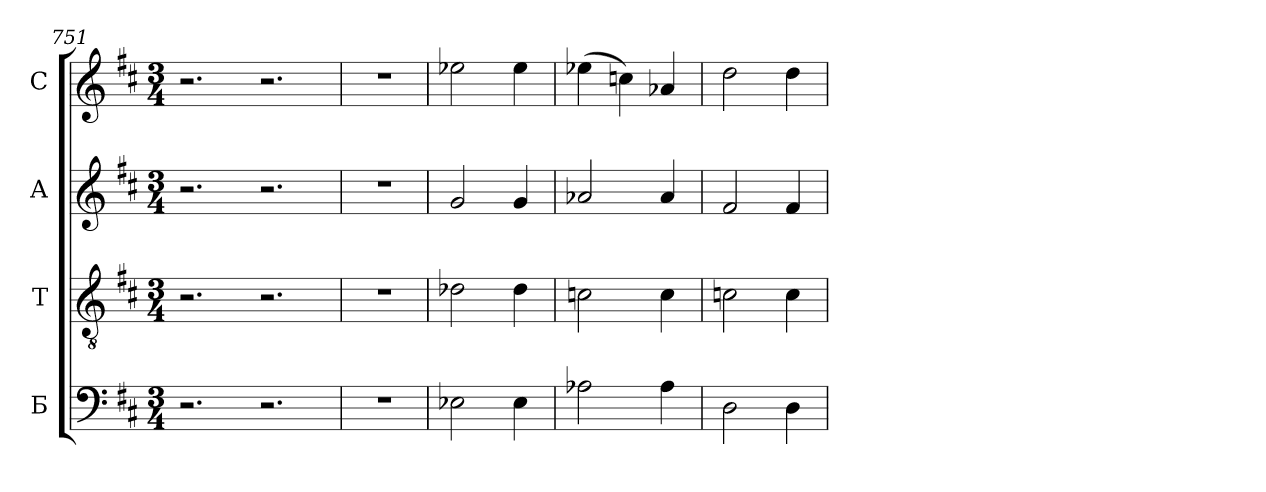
**kern	**kern	**kern	**kern
*part4	*part3	*part2	*part1
*staff4	*staff3	*staff2	*staff1
*I"Б	*I"Т	*I"А	*I"С
!!LO:PB:g=z
*clefF4	*clefGv2	*clefG2	*clefG2
*k[f#c#]	*k[f#c#]	*k[f#c#]	*k[f#c#]
*D:	*D:	*D:	*D:
*M3/4	*M3/4	*M3/4	*M3/4
=751	=751	=751	=751
2.r	2.r	2.r	2.r
2.r	2.r	2.r	2.r
=752	=752	=752	=752
2.r	2.r	2.r	2.r
=753	=753	=753	=753
2E-X\	2d-X\	2g/	2ee-X\
4E-\	4d-\	4g/	4ee-\
=754	=754	=754	=754
2A-X\	2cn\	2a-X/	(>4ee-X\
.	.	.	4ccn\)
4A-\	4c\	4a-/	4a-X/
=755	=755	=755	=755
2D\	2cn\	2f#/	2dd\
4D\	4c\	4f#/	4dd\
=	=	=	=
*-	*-	*-	*-
